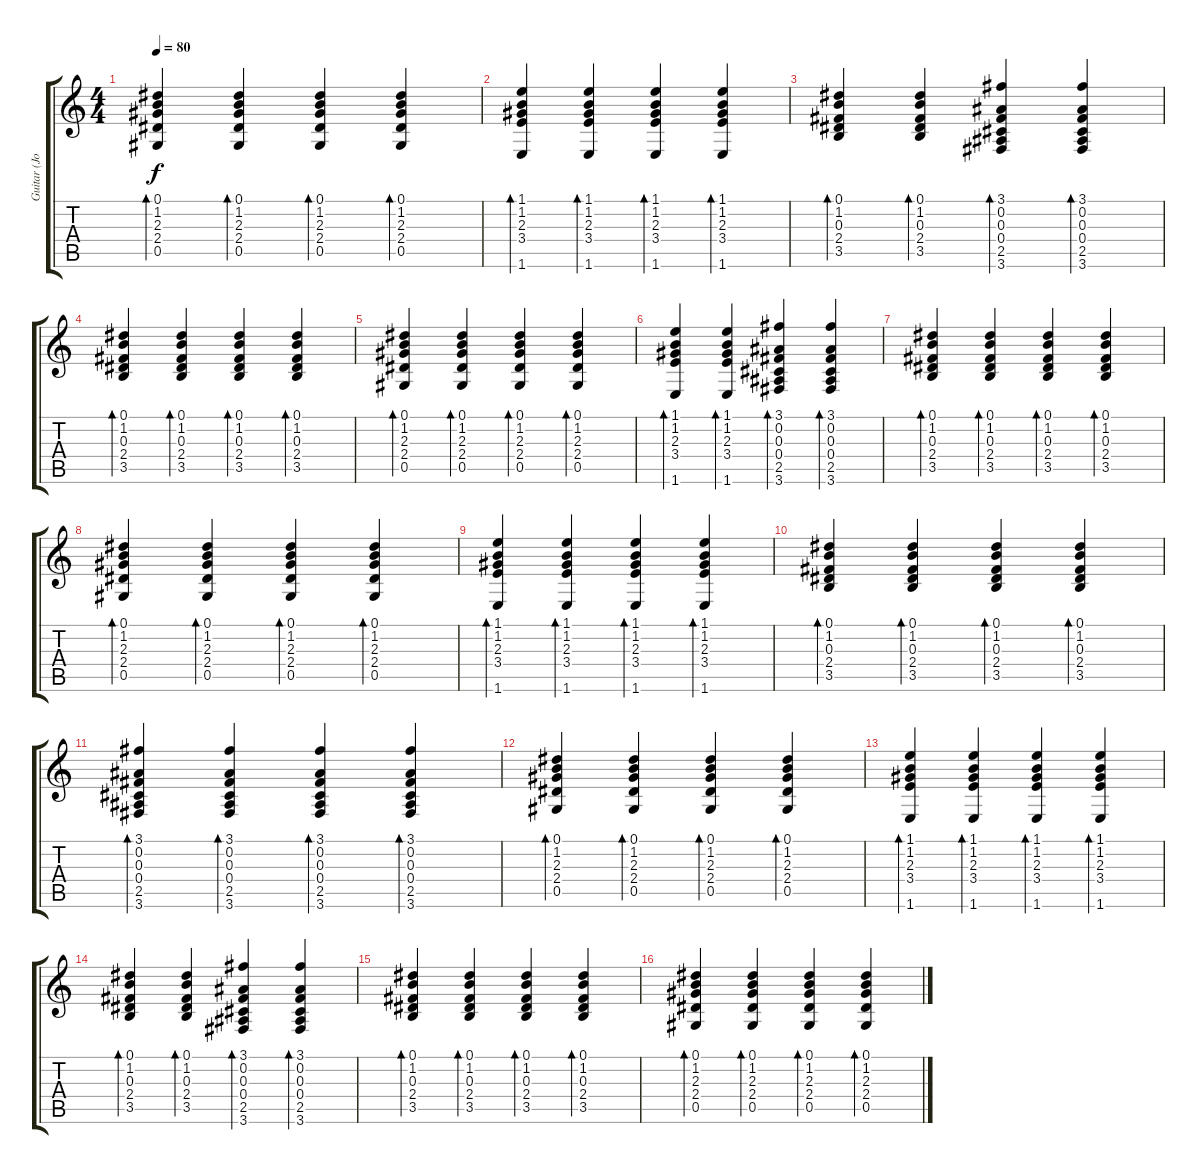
\track ("Guitar (Josh Rand)" "Guitar (Jo") {instrument acousticguitarsteel}
\staff {score tabs}
\tuning (Eb4 Bb3 Gb3 Db3 Ab2 Eb2) {hide}
\ts (4 4)
\tempo 80
\clef g2
\ks c
(0.1 1.2 2.3 2.4 0.5).4{bd 30 dy f} (0.1 1.2 2.3 2.4 0.5).4{bd 30} (0.1 1.2 2.3 2.4 0.5).4{bd 30} (0.1 1.2 2.3 2.4 0.5).4{bd 30} |
(1.1 1.2 2.3 3.4 1.6).4{bd 30} (1.1 1.2 2.3 3.4 1.6).4{bd 30} (1.1 1.2 2.3 3.4 1.6).4{bd 30} (1.1 1.2 2.3 3.4 1.6).4{bd 30} |
(0.1 1.2 0.3 2.4 3.5).4{bd 60} (0.1 1.2 0.3 2.4 3.5).4{bd 60} (3.1 0.2 0.3 0.4 2.5 3.6).4{bd 60} (3.1 0.2 0.3 0.4 2.5 3.6).4{bd 60} |
(0.1 1.2 0.3 2.4 3.5).4{bd 30} (0.1 1.2 0.3 2.4 3.5).4{bd 30} (0.1 1.2 0.3 2.4 3.5).4{bd 30} (0.1 1.2 0.3 2.4 3.5).4{bd 30} |
(0.1 1.2 2.3 2.4 0.5).4{bd 30} (0.1 1.2 2.3 2.4 0.5).4{bd 30} (0.1 1.2 2.3 2.4 0.5).4{bd 30} (0.1 1.2 2.3 2.4 0.5).4{bd 30} |
(1.1 1.2 2.3 3.4 1.6).4{bd 30} (1.1 1.2 2.3 3.4 1.6).4{bd 30} (3.1 0.2 0.3 0.4 2.5 3.6).4{bd 60} (3.1 0.2 0.3 0.4 2.5 3.6).4{bd 60} |
(0.1 1.2 0.3 2.4 3.5).4{bd 30} (0.1 1.2 0.3 2.4 3.5).4{bd 30} (0.1 1.2 0.3 2.4 3.5).4{bd 30} (0.1 1.2 0.3 2.4 3.5).4{bd 30} |
(0.1 1.2 2.3 2.4 0.5).4{bd 30} (0.1 1.2 2.3 2.4 0.5).4{bd 30} (0.1 1.2 2.3 2.4 0.5).4{bd 30} (0.1 1.2 2.3 2.4 0.5).4{bd 30} |
(1.1 1.2 2.3 3.4 1.6).4{bd 30} (1.1 1.2 2.3 3.4 1.6).4{bd 30} (1.1 1.2 2.3 3.4 1.6).4{bd 30} (1.1 1.2 2.3 3.4 1.6).4{bd 30} |
(0.1 1.2 0.3 2.4 3.5).4{bd 30} (0.1 1.2 0.3 2.4 3.5).4{bd 30} (0.1 1.2 0.3 2.4 3.5).4{bd 30} (0.1 1.2 0.3 2.4 3.5).4{bd 30} |
(3.1 0.2 0.3 0.4 2.5 3.6).4{bd 60} (3.1 0.2 0.3 0.4 2.5 3.6).4{bd 60} (3.1 0.2 0.3 0.4 2.5 3.6).4{bd 60} (3.1 0.2 0.3 0.4 2.5 3.6).4{bd 60} |
(0.1 1.2 2.3 2.4 0.5).4{bd 30} (0.1 1.2 2.3 2.4 0.5).4{bd 30} (0.1 1.2 2.3 2.4 0.5).4{bd 30} (0.1 1.2 2.3 2.4 0.5).4{bd 30} |
(1.1 1.2 2.3 3.4 1.6).4{bd 30} (1.1 1.2 2.3 3.4 1.6).4{bd 30} (1.1 1.2 2.3 3.4 1.6).4{bd 30} (1.1 1.2 2.3 3.4 1.6).4{bd 30} |
(0.1 1.2 0.3 2.4 3.5).4{bd 30} (0.1 1.2 0.3 2.4 3.5).4{bd 30} (3.1 0.2 0.3 0.4 2.5 3.6).4{bd 60} (3.1 0.2 0.3 0.4 2.5 3.6).4{bd 60} |
(0.1 1.2 0.3 2.4 3.5).4{bd 30} (0.1 1.2 0.3 2.4 3.5).4{bd 30} (0.1 1.2 0.3 2.4 3.5).4{bd 30} (0.1 1.2 0.3 2.4 3.5).4{bd 30} |
(0.1 1.2 2.3 2.4 0.5).4{bd 30} (0.1 1.2 2.3 2.4 0.5).4{bd 30} (0.1 1.2 2.3 2.4 0.5).4{bd 30} (0.1 1.2 2.3 2.4 0.5).4{bd 30}
